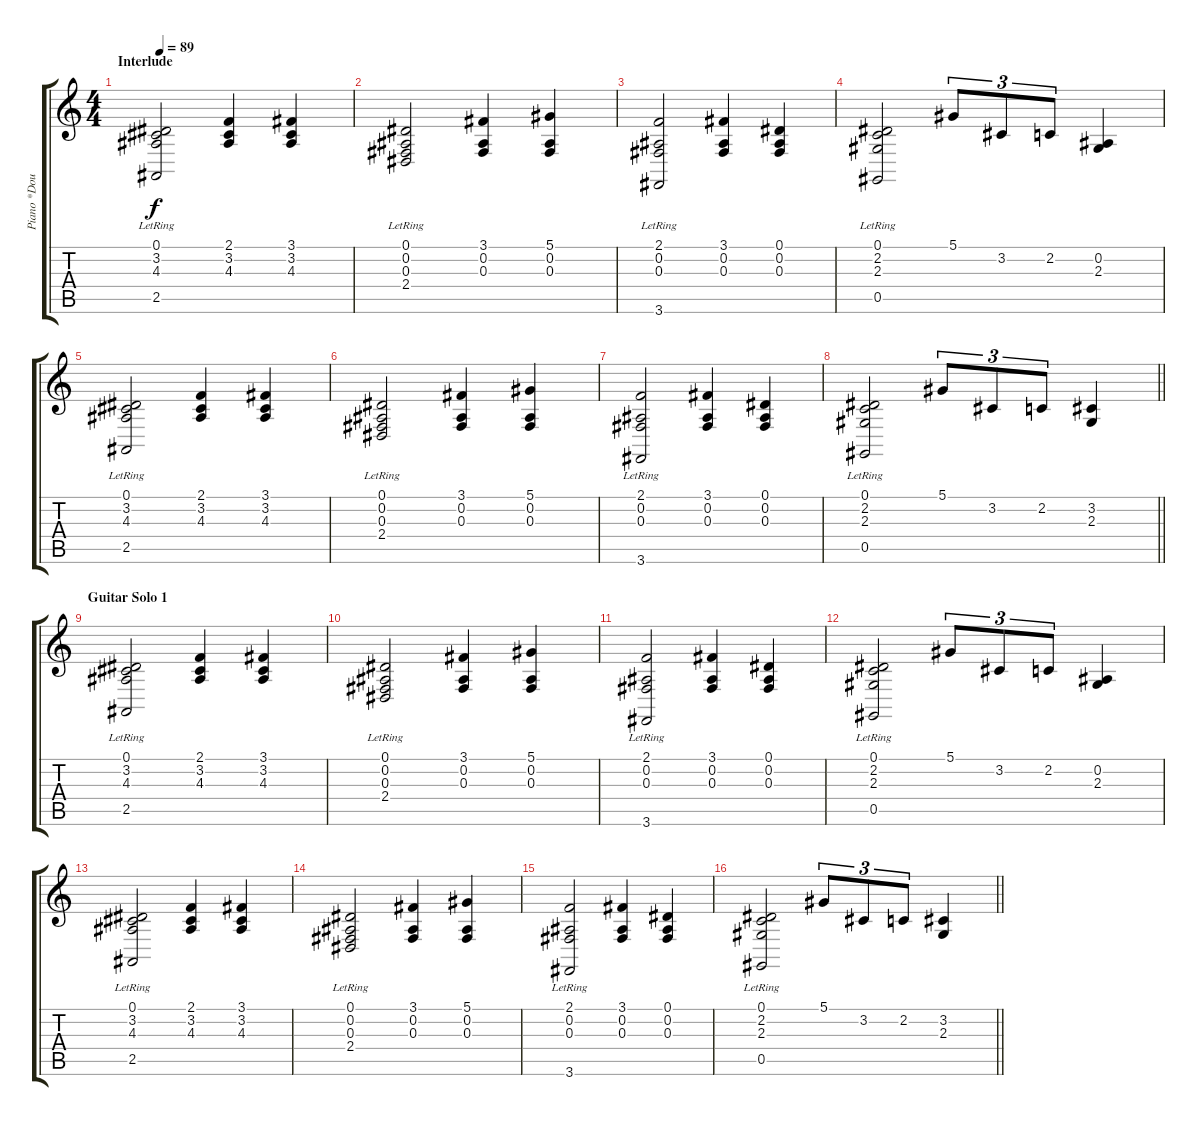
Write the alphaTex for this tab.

\track ("Piano *Doubled*" "Piano *Dou") {instrument acousticgrandpiano}
\staff {score tabs}
\tuning (Eb4 Bb3 Gb3 Db3 Ab2 Eb2) {hide}
\ts (4 4)
\section ("" "Interlude")
\tempo 89
\clef g2
\ks c
(0.1 3.2 4.3 2.5{lr}).2{dy f} (2.1 3.2 4.3).4 (3.1 3.2 4.3).4 |
(0.1 0.2 0.3 2.4{lr}).2 (3.1 0.2 0.3).4 (5.1 0.2 0.3).4 |
(2.1 0.2 0.3 3.6{lr}).2 (3.1 0.2 0.3).4 (0.1 0.2 0.3).4 |
(0.1 2.2 2.3 0.5{lr}).2 5.1.8{tu (3 2)} 3.2.8{tu (3 2)} 2.2.8{tu (3 2)} (0.2 2.3).4 |
(0.1 3.2 4.3 2.5{lr}).2 (2.1 3.2 4.3).4 (3.1 3.2 4.3).4 |
(0.1 0.2 0.3 2.4{lr}).2 (3.1 0.2 0.3).4 (5.1 0.2 0.3).4 |
(2.1 0.2 0.3 3.6{lr}).2 (3.1 0.2 0.3).4 (0.1 0.2 0.3).4 |
\barLineRight lightlight
(0.1 2.2 2.3 0.5{lr}).2 5.1.8{tu (3 2)} 3.2.8{tu (3 2)} 2.2.8{tu (3 2)} (3.2 2.3).4 |
\section ("" "Guitar Solo 1")
(0.1 3.2 4.3 2.5{lr}).2 (2.1 3.2 4.3).4 (3.1 3.2 4.3).4 |
(0.1 0.2 0.3 2.4{lr}).2 (3.1 0.2 0.3).4 (5.1 0.2 0.3).4 |
(2.1 0.2 0.3 3.6{lr}).2 (3.1 0.2 0.3).4 (0.1 0.2 0.3).4 |
(0.1 2.2 2.3 0.5{lr}).2 5.1.8{tu (3 2)} 3.2.8{tu (3 2)} 2.2.8{tu (3 2)} (0.2 2.3).4 |
(0.1 3.2 4.3 2.5{lr}).2 (2.1 3.2 4.3).4 (3.1 3.2 4.3).4 |
(0.1 0.2 0.3 2.4{lr}).2 (3.1 0.2 0.3).4 (5.1 0.2 0.3).4 |
(2.1 0.2 0.3 3.6{lr}).2 (3.1 0.2 0.3).4 (0.1 0.2 0.3).4 |
\barLineRight lightlight
(0.1 2.2 2.3 0.5{lr}).2 5.1.8{tu (3 2)} 3.2.8{tu (3 2)} 2.2.8{tu (3 2)} (3.2 2.3).4
